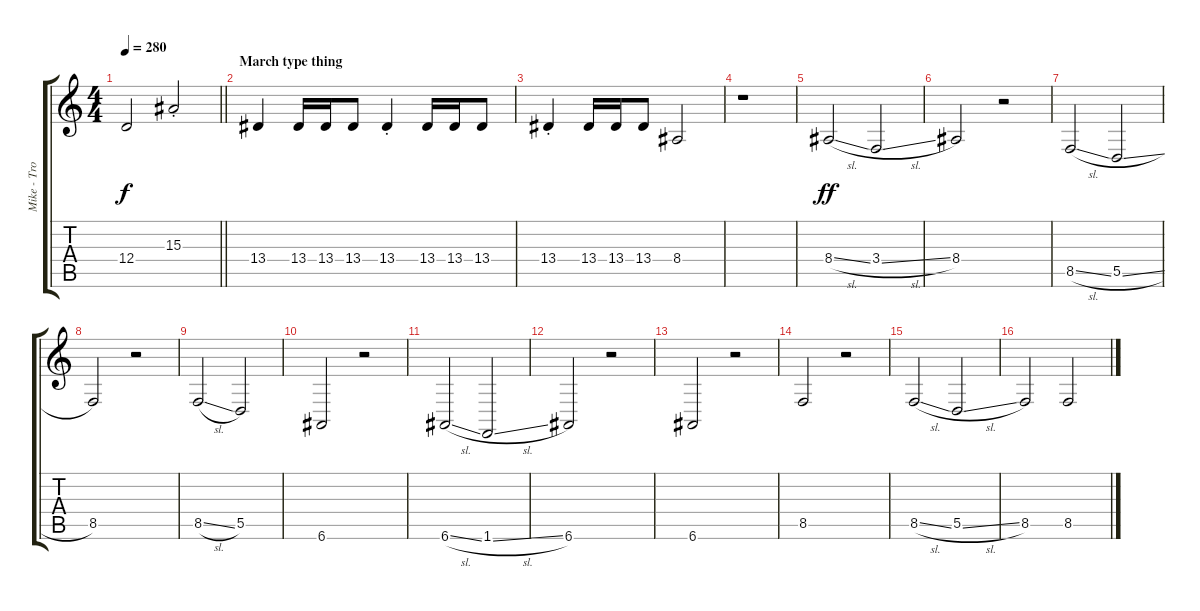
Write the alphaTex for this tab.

\track ("Mike - Trombone" "Mike - Tro") {instrument trombone}
\staff {score tabs}
\tuning (E4 B3 G3 D3 A2 E2) {hide}
\ts (4 4)
\tempo 280
\clef g2
\barLineRight lightlight
\ks c
12.4.2{dy f} 15.3{st}.2 |
\section ("" "March type thing")
13.4.4 13.4.16 13.4.16 13.4.8 13.4{st}.4 13.4.16 13.4.16 13.4.8 |
13.4{st}.4 13.4.16 13.4.16 13.4.8 8.4.2 |
r.1 |
8.4{sl}.2{dy ff} 3.4{sl}.2 |
8.4.2 r.2 |
8.5{sl}.2 5.5{sl}.2 |
8.5.2 r.2 |
8.5{sl}.2 5.5.2 |
6.6.2 r.2 |
6.6{sl}.2 1.6{sl}.2 |
6.6.2 r.2 |
6.6.2 r.2 |
8.5.2 r.2 |
8.5{sl}.2 5.5{sl}.2 |
8.5.2 8.5.2
